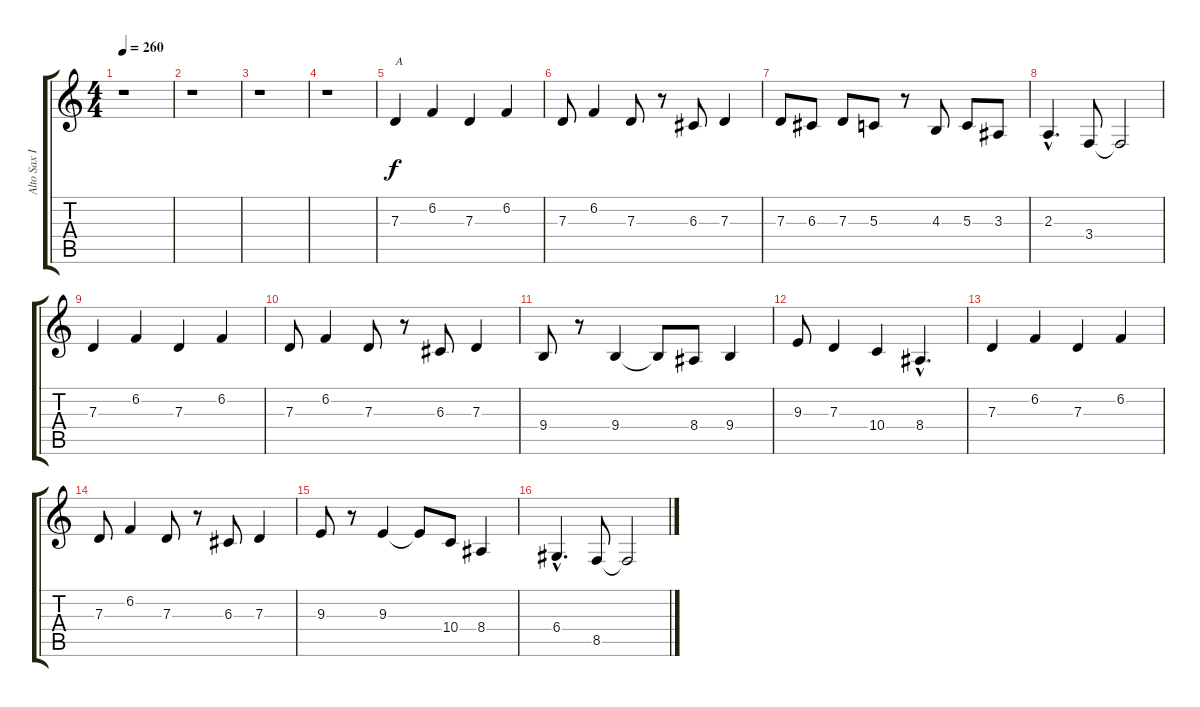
\track ("Alto Sax II" "Alto Sax I") {instrument altosax}
\staff {score tabs}
\tuning (E4 B3 G3 D3 A2 E2) {hide}
\ts (4 4)
\tempo 260
\clef g2
\ks c
r.1{dy f} |
r.1 |
r.1 |
r.1 |
7.3.4{txt "A"} 6.2.4 7.3.4 6.2.4 |
7.3.8 6.2.4 7.3.8 r.8 6.3.8 7.3.4 |
7.3.8 6.3.8 7.3.8 5.3.8 r.8 4.3.8 5.3.8 3.3.8 |
2.3{hac}.4{d} 3.4.8 3.4{t}.2 |
7.3.4 6.2.4 7.3.4 6.2.4 |
7.3.8 6.2.4 7.3.8 r.8 6.3.8 7.3.4 |
9.4.8 r.8 9.4.4 9.4{t}.8 8.4.8 9.4.4 |
9.3.8 7.3.4 10.4.4 8.4{hac}.4{d} |
7.3.4 6.2.4 7.3.4 6.2.4 |
7.3.8 6.2.4 7.3.8 r.8 6.3.8 7.3.4 |
9.3.8 r.8 9.3.4 9.3{t}.8 10.4.8 8.4.4 |
6.4{hac}.4{d} 8.5.8 8.5{t}.2
